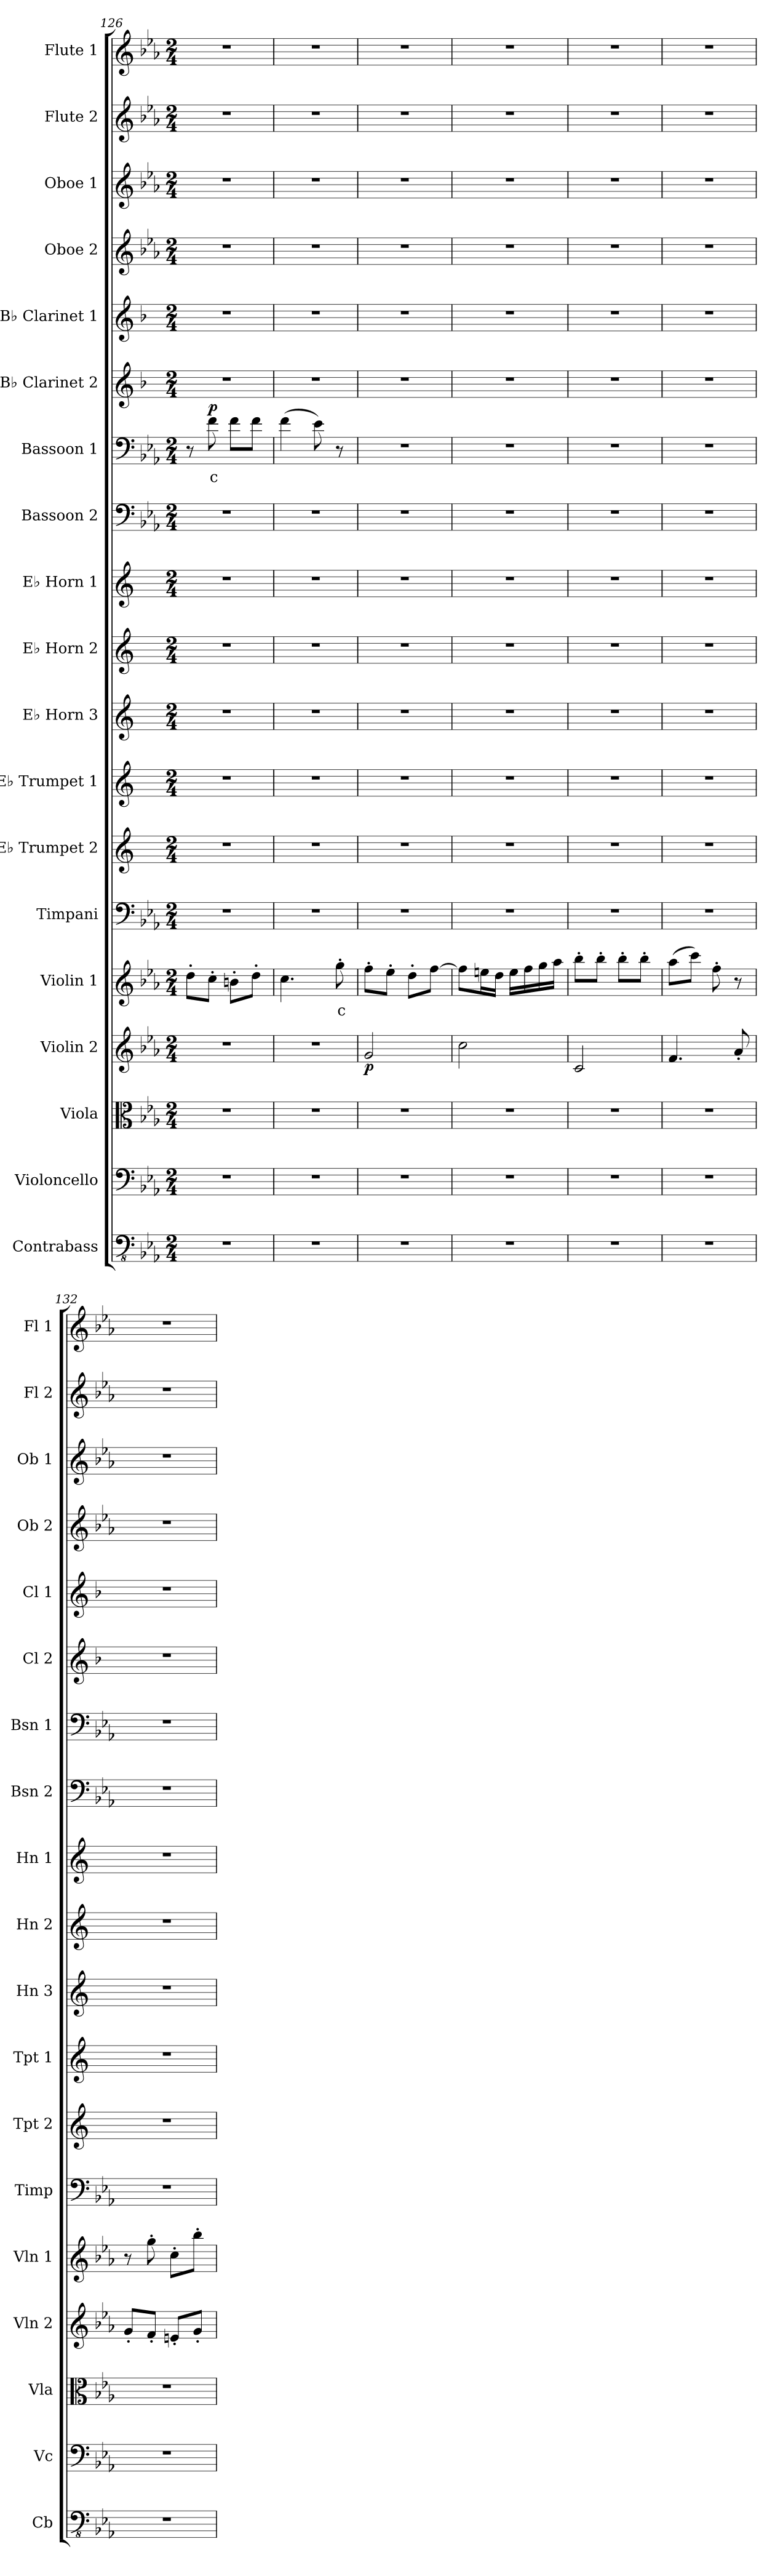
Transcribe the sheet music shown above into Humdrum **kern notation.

**kern	**kern	**kern	**kern	**dynam	**kern	**text	**kern	**kern	**kern	**kern	**kern	**kern	**kern	**kern	**text	**dynam	**kern	**kern	**kern	**kern	**kern	**kern
*part19	*part18	*part17	*part16	*part16	*part15	*part15	*part14	*part13	*part12	*part11	*part10	*part9	*part8	*part7	*part7	*part7	*part6	*part5	*part4	*part3	*part2	*part1
*staff19	*staff18	*staff17	*staff16	*staff16	*staff15	*staff15	*staff14	*staff13	*staff12	*staff11	*staff10	*staff9	*staff8	*staff7	*staff7	*staff7	*staff6	*staff5	*staff4	*staff3	*staff2	*staff1
*I"Contrabass	*I"Violoncello	*I"Viola	*I"Violin 2	*	*I"Violin 1	*	*I"Timpani	*I"E♭ Trumpet 2	*I"E♭ Trumpet 1	*I"E♭ Horn 3	*I"E♭ Horn 2	*I"E♭ Horn 1	*I"Bassoon 2	*I"Bassoon 1	*	*	*I"B♭ Clarinet 2	*I"B♭ Clarinet 1	*I"Oboe 2	*I"Oboe 1	*I"Flute 2	*I"Flute 1
*I'Cb	*I'Vc	*I'Vla	*I'Vln 2	*	*I'Vln 1	*	*I'Timp	*I'Tpt 2	*I'Tpt 1	*I'Hn 3	*I'Hn 2	*I'Hn 1	*I'Bsn 2	*I'Bsn 1	*	*	*I'Cl 2	*I'Cl 1	*I'Ob 2	*I'Ob 1	*I'Fl 2	*I'Fl 1
*clefFv4	*clefF4	*clefC3	*clefG2	*	*clefG2	*	*clefF4	*clefG2	*clefG2	*clefG2	*clefG2	*clefG2	*clefF4	*clefF4	*	*	*clefG2	*clefG2	*clefG2	*clefG2	*clefG2	*clefG2
*	*	*	*	*	*	*	*	*ITrd-2c-3	*ITrd-2c-3	*ITrd5c9	*ITrd5c9	*ITrd5c9	*	*	*	*	*ITrd1c2	*ITrd1c2	*	*	*	*
*k[b-e-a-]	*k[b-e-a-]	*k[b-e-a-]	*k[b-e-a-]	*	*k[b-e-a-]	*	*k[b-e-a-]	*k[b-e-a-]	*k[b-e-a-]	*k[b-e-a-]	*k[b-e-a-]	*k[b-e-a-]	*k[b-e-a-]	*k[b-e-a-]	*	*	*k[b-e-a-]	*k[b-e-a-]	*k[b-e-a-]	*k[b-e-a-]	*k[b-e-a-]	*k[b-e-a-]
*M2/4	*M2/4	*M2/4	*M2/4	*	*M2/4	*	*M2/4	*M2/4	*M2/4	*M2/4	*M2/4	*M2/4	*M2/4	*M2/4	*	*	*M2/4	*M2/4	*M2/4	*M2/4	*M2/4	*M2/4
=126	=126	=126	=126	=126	=126	=126	=126	=126	=126	=126	=126	=126	=126	=126	=126	=126	=126	=126	=126	=126	=126	=126
2r	2r	2r	2r	.	8dd'\L	.	2r	2r	2r	2r	2r	2r	2r	8r	.	.	2r	2r	2r	2r	2r	2r
!	!	!	!	!	!	!	!	!	!	!	!	!	!	!	!LO:LY:b:color=#FF0000	!LO:DY:b	!	!	!	!	!	!
.	.	.	.	.	8cc'\J	.	.	.	.	.	.	.	.	8f\	c	p	.	.	.	.	.	.
.	.	.	.	.	8bn'\L	.	.	.	.	.	.	.	.	8f\L	.	.	.	.	.	.	.	.
.	.	.	.	.	8dd'\J	.	.	.	.	.	.	.	.	8f\J	.	.	.	.	.	.	.	.
=127	=127	=127	=127	=127	=127	=127	=127	=127	=127	=127	=127	=127	=127	=127	=127	=127	=127	=127	=127	=127	=127	=127
2r	2r	2r	2r	.	4.cc\	.	2r	2r	2r	2r	2r	2r	2r	(>4f\	.	.	2r	2r	2r	2r	2r	2r
.	.	.	.	.	.	.	.	.	.	.	.	.	.	8e-\)	.	.	.	.	.	.	.	.
!	!	!	!	!	!	!LO:LY:b:color=#FF0000	!	!	!	!	!	!	!	!	!	!	!	!	!	!	!	!
.	.	.	.	.	8gg'\	c	.	.	.	.	.	.	.	8r	.	.	.	.	.	.	.	.
=128	=128	=128	=128	=128	=128	=128	=128	=128	=128	=128	=128	=128	=128	=128	=128	=128	=128	=128	=128	=128	=128	=128
!	!	!	!	!LO:DY:b	!	!	!	!	!	!	!	!	!	!	!	!	!	!	!	!	!	!
2r	2r	2r	2g/	p	8ff'\L	.	2r	2r	2r	2r	2r	2r	2r	2r	.	.	2r	2r	2r	2r	2r	2r
.	.	.	.	.	8ee-'\J	.	.	.	.	.	.	.	.	.	.	.	.	.	.	.	.	.
.	.	.	.	.	8dd'\L	.	.	.	.	.	.	.	.	.	.	.	.	.	.	.	.	.
.	.	.	.	.	[8ff\J	.	.	.	.	.	.	.	.	.	.	.	.	.	.	.	.	.
=129	=129	=129	=129	=129	=129	=129	=129	=129	=129	=129	=129	=129	=129	=129	=129	=129	=129	=129	=129	=129	=129	=129
2r	2r	2r	2cc\	.	8ff\L]	.	2r	2r	2r	2r	2r	2r	2r	2r	.	.	2r	2r	2r	2r	2r	2r
.	.	.	.	.	16een\L	.	.	.	.	.	.	.	.	.	.	.	.	.	.	.	.	.
.	.	.	.	.	16dd\JJ	.	.	.	.	.	.	.	.	.	.	.	.	.	.	.	.	.
.	.	.	.	.	16ee\LL	.	.	.	.	.	.	.	.	.	.	.	.	.	.	.	.	.
.	.	.	.	.	16ff\	.	.	.	.	.	.	.	.	.	.	.	.	.	.	.	.	.
.	.	.	.	.	16gg\	.	.	.	.	.	.	.	.	.	.	.	.	.	.	.	.	.
.	.	.	.	.	16aa-\JJ	.	.	.	.	.	.	.	.	.	.	.	.	.	.	.	.	.
=130	=130	=130	=130	=130	=130	=130	=130	=130	=130	=130	=130	=130	=130	=130	=130	=130	=130	=130	=130	=130	=130	=130
2r	2r	2r	2c/	.	8bb-'\L	.	2r	2r	2r	2r	2r	2r	2r	2r	.	.	2r	2r	2r	2r	2r	2r
.	.	.	.	.	8bb-'\J	.	.	.	.	.	.	.	.	.	.	.	.	.	.	.	.	.
.	.	.	.	.	8bb-'\L	.	.	.	.	.	.	.	.	.	.	.	.	.	.	.	.	.
.	.	.	.	.	8bb-'\J	.	.	.	.	.	.	.	.	.	.	.	.	.	.	.	.	.
=131	=131	=131	=131	=131	=131	=131	=131	=131	=131	=131	=131	=131	=131	=131	=131	=131	=131	=131	=131	=131	=131	=131
2r	2r	2r	4.f/	.	(>8aa-\L	.	2r	2r	2r	2r	2r	2r	2r	2r	.	.	2r	2r	2r	2r	2r	2r
.	.	.	.	.	8ccc\J)	.	.	.	.	.	.	.	.	.	.	.	.	.	.	.	.	.
.	.	.	.	.	8ff'\	.	.	.	.	.	.	.	.	.	.	.	.	.	.	.	.	.
.	.	.	8a-'/	.	8r	.	.	.	.	.	.	.	.	.	.	.	.	.	.	.	.	.
=132	=132	=132	=132	=132	=132	=132	=132	=132	=132	=132	=132	=132	=132	=132	=132	=132	=132	=132	=132	=132	=132	=132
2r	2r	2r	8g'/L	.	8r	.	2r	2r	2r	2r	2r	2r	2r	2r	.	.	2r	2r	2r	2r	2r	2r
.	.	.	8f'/J	.	8gg'\	.	.	.	.	.	.	.	.	.	.	.	.	.	.	.	.	.
.	.	.	8en'/L	.	8cc'\L	.	.	.	.	.	.	.	.	.	.	.	.	.	.	.	.	.
.	.	.	8g'/J	.	8bb-'\J	.	.	.	.	.	.	.	.	.	.	.	.	.	.	.	.	.
=	=	=	=	=	=	=	=	=	=	=	=	=	=	=	=	=	=	=	=	=	=	=
*-	*-	*-	*-	*-	*-	*-	*-	*-	*-	*-	*-	*-	*-	*-	*-	*-	*-	*-	*-	*-	*-	*-
